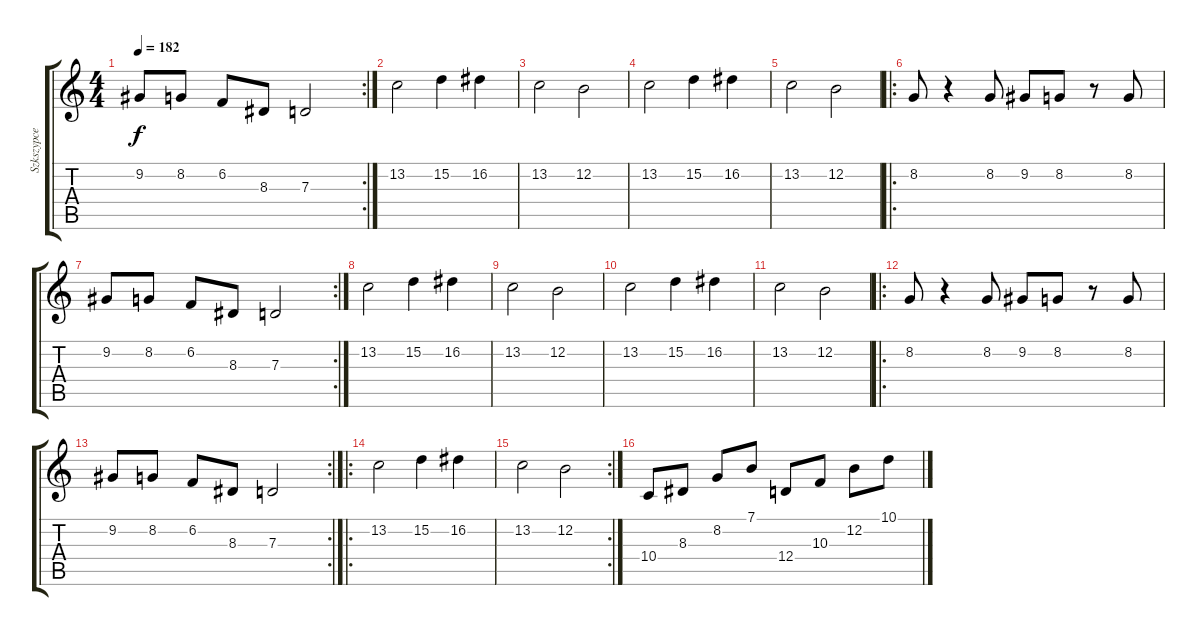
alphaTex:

\track ("Szkszypce" "Szkszypce") {instrument violin}
\staff {score tabs}
\tuning (E4 B3 G3 D3 A2 E2) {hide}
\rc 2
\ts (4 4)
\tempo 182
\clef g2
\ks c
9.2.8{dy f} 8.2.8 6.2.8 8.3.8 7.3.2 |
13.2.2 15.2.4 16.2.4 |
13.2.2 12.2.2 |
13.2.2 15.2.4 16.2.4 |
13.2.2 12.2.2 |
\ro
8.2.8 r.4 8.2.8 9.2.8 8.2.8 r.8 8.2.8 |
\rc 2
9.2.8 8.2.8 6.2.8 8.3.8 7.3.2 |
13.2.2 15.2.4 16.2.4 |
13.2.2 12.2.2 |
13.2.2 15.2.4 16.2.4 |
13.2.2 12.2.2 |
\ro
8.2.8 r.4 8.2.8 9.2.8 8.2.8 r.8 8.2.8 |
\rc 2
9.2.8 8.2.8 6.2.8 8.3.8 7.3.2 |
\ro
13.2.2 15.2.4 16.2.4 |
\rc 2
13.2.2 12.2.2 |
10.4.8 8.3.8 8.2.8 7.1.8 12.4.8 10.3.8 12.2.8 10.1.8
